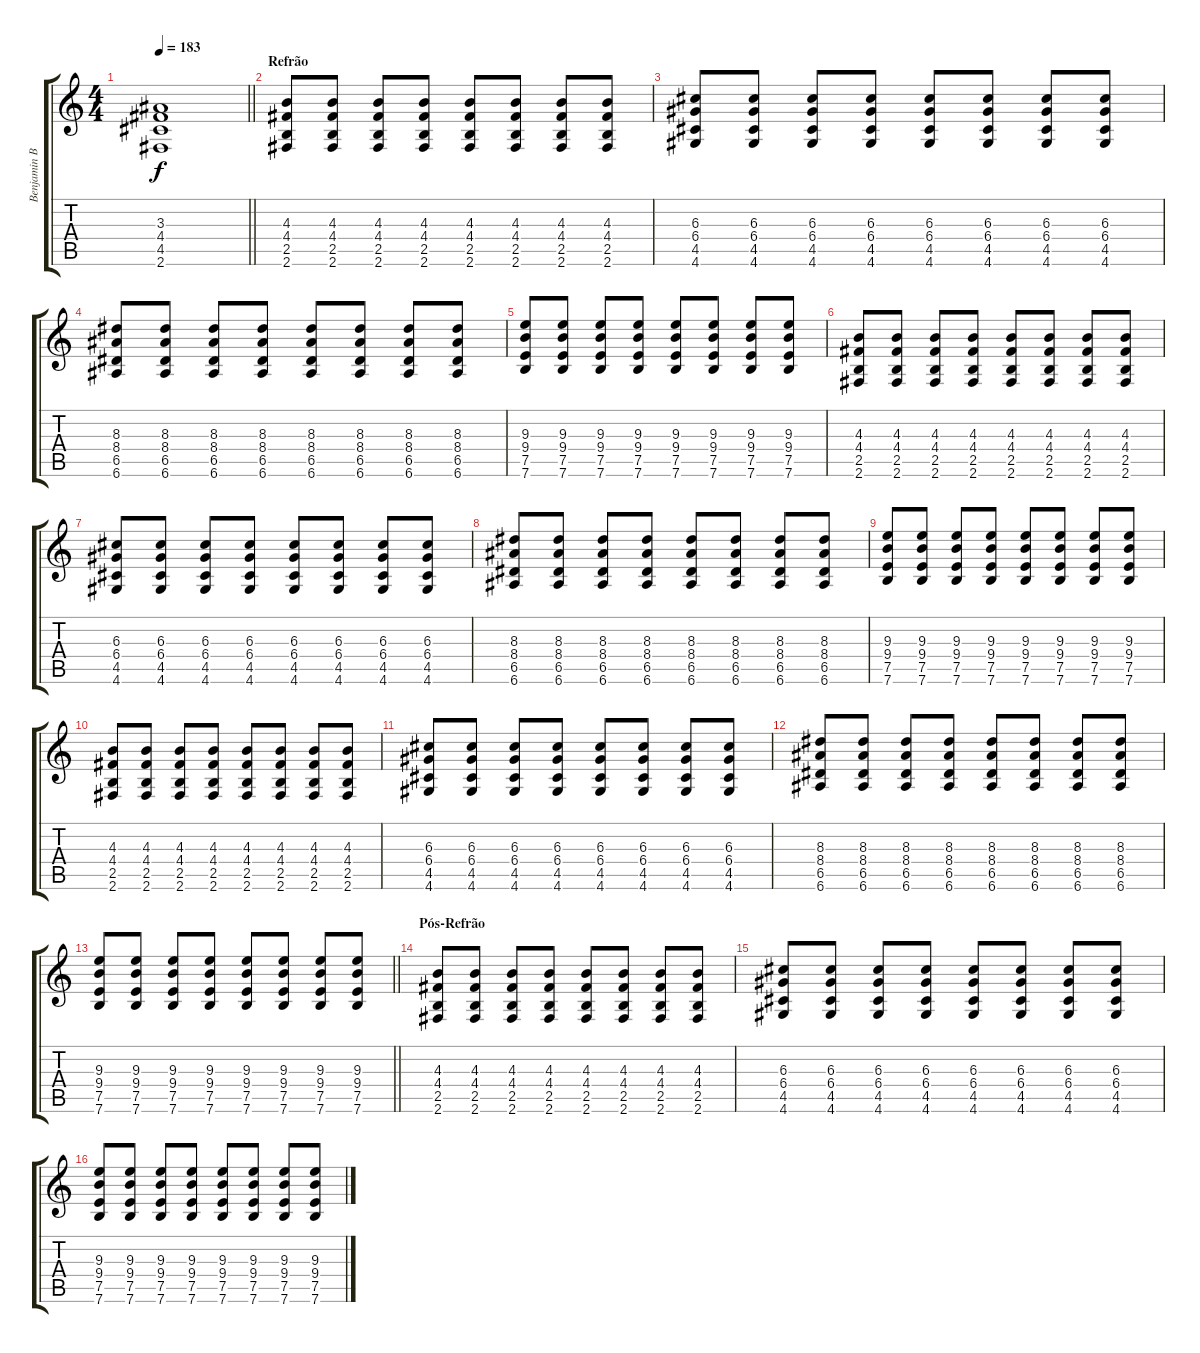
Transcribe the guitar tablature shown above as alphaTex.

\track ("Benjamin Burnley" "Benjamin B") {instrument distortionguitar}
\staff {score tabs}
\tuning (E4 B3 G3 D3 A2 E2) {hide}
\ts (4 4)
\tempo 183
\clef g2
\barLineRight lightlight
\ks c
(3.3{t} 4.4{t} 4.5{t} 2.6{t}).1{dy f} |
\section ("" "Refrão")
(4.3 4.4 2.5 2.6).8 (4.3 4.4 2.5 2.6).8 (4.3 4.4 2.5 2.6).8 (4.3 4.4 2.5 2.6).8 (4.3 4.4 2.5 2.6).8 (4.3 4.4 2.5 2.6).8 (4.3 4.4 2.5 2.6).8 (4.3 4.4 2.5 2.6).8 |
(6.3 6.4 4.5 4.6).8 (6.3 6.4 4.5 4.6).8 (6.3 6.4 4.5 4.6).8 (6.3 6.4 4.5 4.6).8 (6.3 6.4 4.5 4.6).8 (6.3 6.4 4.5 4.6).8 (6.3 6.4 4.5 4.6).8 (6.3 6.4 4.5 4.6).8 |
(8.3 8.4 6.5 6.6).8 (8.3 8.4 6.5 6.6).8 (8.3 8.4 6.5 6.6).8 (8.3 8.4 6.5 6.6).8 (8.3 8.4 6.5 6.6).8 (8.3 8.4 6.5 6.6).8 (8.3 8.4 6.5 6.6).8 (8.3 8.4 6.5 6.6).8 |
(9.3 9.4 7.5 7.6).8 (9.3 9.4 7.5 7.6).8 (9.3 9.4 7.5 7.6).8 (9.3 9.4 7.5 7.6).8 (9.3 9.4 7.5 7.6).8 (9.3 9.4 7.5 7.6).8 (9.3 9.4 7.5 7.6).8 (9.3 9.4 7.5 7.6).8 |
(4.3 4.4 2.5 2.6).8 (4.3 4.4 2.5 2.6).8 (4.3 4.4 2.5 2.6).8 (4.3 4.4 2.5 2.6).8 (4.3 4.4 2.5 2.6).8 (4.3 4.4 2.5 2.6).8 (4.3 4.4 2.5 2.6).8 (4.3 4.4 2.5 2.6).8 |
(6.3 6.4 4.5 4.6).8 (6.3 6.4 4.5 4.6).8 (6.3 6.4 4.5 4.6).8 (6.3 6.4 4.5 4.6).8 (6.3 6.4 4.5 4.6).8 (6.3 6.4 4.5 4.6).8 (6.3 6.4 4.5 4.6).8 (6.3 6.4 4.5 4.6).8 |
(8.3 8.4 6.5 6.6).8 (8.3 8.4 6.5 6.6).8 (8.3 8.4 6.5 6.6).8 (8.3 8.4 6.5 6.6).8 (8.3 8.4 6.5 6.6).8 (8.3 8.4 6.5 6.6).8 (8.3 8.4 6.5 6.6).8 (8.3 8.4 6.5 6.6).8 |
(9.3 9.4 7.5 7.6).8 (9.3 9.4 7.5 7.6).8 (9.3 9.4 7.5 7.6).8 (9.3 9.4 7.5 7.6).8 (9.3 9.4 7.5 7.6).8 (9.3 9.4 7.5 7.6).8 (9.3 9.4 7.5 7.6).8 (9.3 9.4 7.5 7.6).8 |
(4.3 4.4 2.5 2.6).8 (4.3 4.4 2.5 2.6).8 (4.3 4.4 2.5 2.6).8 (4.3 4.4 2.5 2.6).8 (4.3 4.4 2.5 2.6).8 (4.3 4.4 2.5 2.6).8 (4.3 4.4 2.5 2.6).8 (4.3 4.4 2.5 2.6).8 |
(6.3 6.4 4.5 4.6).8 (6.3 6.4 4.5 4.6).8 (6.3 6.4 4.5 4.6).8 (6.3 6.4 4.5 4.6).8 (6.3 6.4 4.5 4.6).8 (6.3 6.4 4.5 4.6).8 (6.3 6.4 4.5 4.6).8 (6.3 6.4 4.5 4.6).8 |
(8.3 8.4 6.5 6.6).8 (8.3 8.4 6.5 6.6).8 (8.3 8.4 6.5 6.6).8 (8.3 8.4 6.5 6.6).8 (8.3 8.4 6.5 6.6).8 (8.3 8.4 6.5 6.6).8 (8.3 8.4 6.5 6.6).8 (8.3 8.4 6.5 6.6).8 |
\barLineRight lightlight
(9.3 9.4 7.5 7.6).8 (9.3 9.4 7.5 7.6).8 (9.3 9.4 7.5 7.6).8 (9.3 9.4 7.5 7.6).8 (9.3 9.4 7.5 7.6).8 (9.3 9.4 7.5 7.6).8 (9.3 9.4 7.5 7.6).8 (9.3 9.4 7.5 7.6).8 |
\section ("" "Pós-Refrão")
(4.3 4.4 2.5 2.6).8 (4.3 4.4 2.5 2.6).8 (4.3 4.4 2.5 2.6).8 (4.3 4.4 2.5 2.6).8 (4.3 4.4 2.5 2.6).8 (4.3 4.4 2.5 2.6).8 (4.3 4.4 2.5 2.6).8 (4.3 4.4 2.5 2.6).8 |
(6.3 6.4 4.5 4.6).8 (6.3 6.4 4.5 4.6).8 (6.3 6.4 4.5 4.6).8 (6.3 6.4 4.5 4.6).8 (6.3 6.4 4.5 4.6).8 (6.3 6.4 4.5 4.6).8 (6.3 6.4 4.5 4.6).8 (6.3 6.4 4.5 4.6).8 |
(9.3 9.4 7.5 7.6).8 (9.3 9.4 7.5 7.6).8 (9.3 9.4 7.5 7.6).8 (9.3 9.4 7.5 7.6).8 (9.3 9.4 7.5 7.6).8 (9.3 9.4 7.5 7.6).8 (9.3 9.4 7.5 7.6).8 (9.3 9.4 7.5 7.6).8
